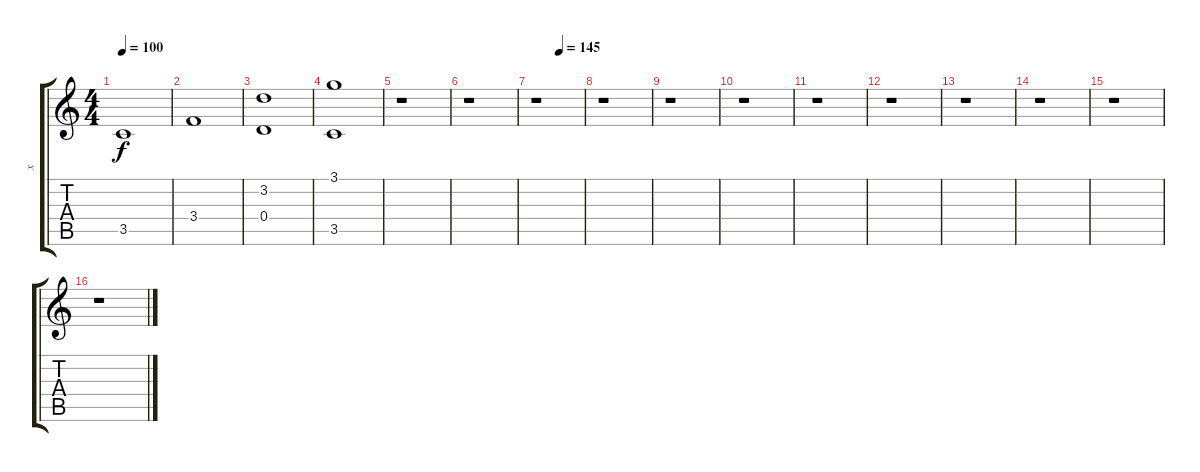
\track ("x" "x") {instrument acousticguitarnylon}
\staff {score tabs}
\tuning (E4 B3 G3 D3 A2 E2) {hide}
\ts (4 4)
\tempo 100
\clef g2
\ks c
3.5.1{dy f} |
3.4.1 |
(3.2 0.4).1 |
(3.1 3.5).1 |
r.1 |
r.1 |
\tempo (145 0.5)
r.1 |
r.1 |
r.1 |
r.1 |
r.1 |
r.1 |
r.1 |
r.1 |
r.1 |
r.1
